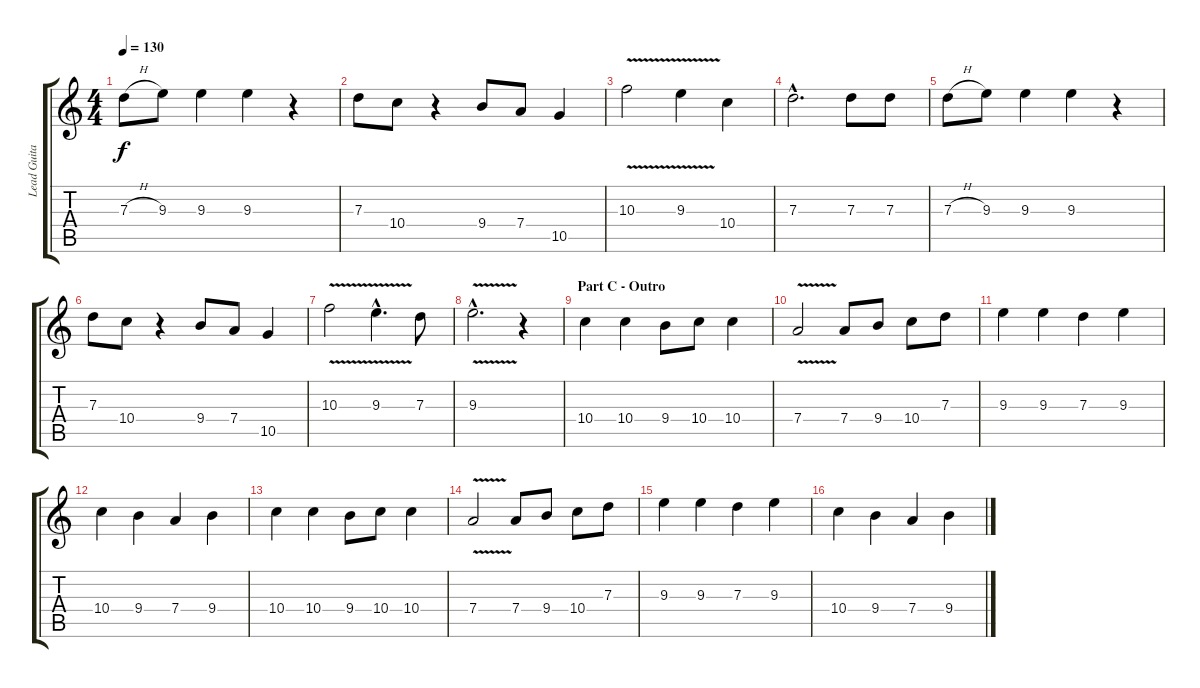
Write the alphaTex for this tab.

\track ("Lead Guitar" "Lead Guita") {instrument distortionguitar}
\staff {score tabs}
\tuning (E4 B3 G3 D3 A2 E2) {hide}
\ts (4 4)
\tempo 130
\clef g2
\ks c
7.3{h}.8{dy f} 9.3.8 9.3.4 9.3.4 r.4 |
7.3.8 10.4.8 r.4 9.4.8 7.4.8 10.5.4 |
10.3{v}.2 9.3{v}.4 10.4.4 |
7.3{hac}.2{d} 7.3.8 7.3.8 |
7.3{h}.8 9.3.8 9.3.4 9.3.4 r.4 |
7.3.8 10.4.8 r.4 9.4.8 7.4.8 10.5.4 |
10.3{v}.2 9.3{v hac}.4{d} 7.3.8 |
9.3{v hac}.2{d} r.4 |
\section ("" "Part C - Outro")
10.4.4 10.4.4 9.4.8 10.4.8 10.4.4 |
7.4{v}.2 7.4.8 9.4.8 10.4.8 7.3.8 |
9.3.4 9.3.4 7.3.4 9.3.4 |
10.4.4 9.4.4 7.4.4 9.4.4 |
10.4.4 10.4.4 9.4.8 10.4.8 10.4.4 |
7.4{v}.2 7.4.8 9.4.8 10.4.8 7.3.8 |
9.3.4 9.3.4 7.3.4 9.3.4 |
10.4.4 9.4.4 7.4.4 9.4.4
